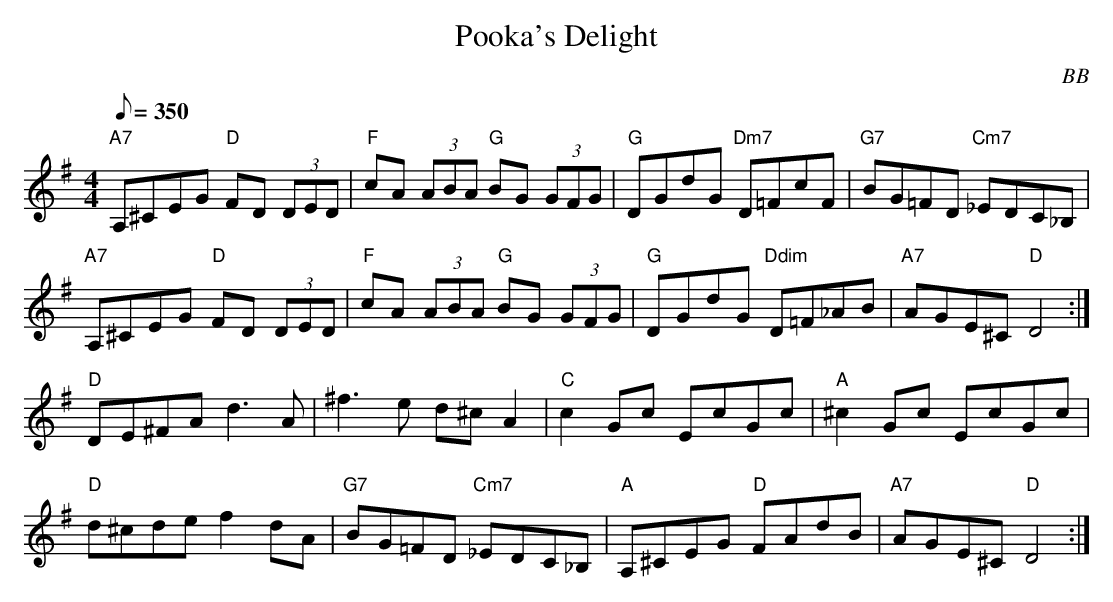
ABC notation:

X:1
T: Pooka's Delight
C: BB
Q: 1/8=350
M: 4/4
L: 1/8
K: Dmix
"A7"A,^CEG "D"FD (3DED|"F"cA (3ABA "G"BG (3GFG|"G"DGdG "Dm7"D=FcF|\
"G7"BG=FD "Cm7"_EDC_B,|
"A7"A,^CEG "D"FD (3DED|"F"cA (3ABA "G"BG (3GFG|"G"DGdG "Ddim"D=F_AB|\
"A7"AGE^C "D"D4 :|
"D"DE^FA d3 A|^f3 e d^c A2|"C"c2 Gc EcGc|"A"^c2 Gc EcGc|
"D"d^cde f2 dA|"G7"BG=FD "Cm7"_EDC_B,|"A"A,^CEG "D"FAdB|"A7"AGE^C "D"D4 :|
